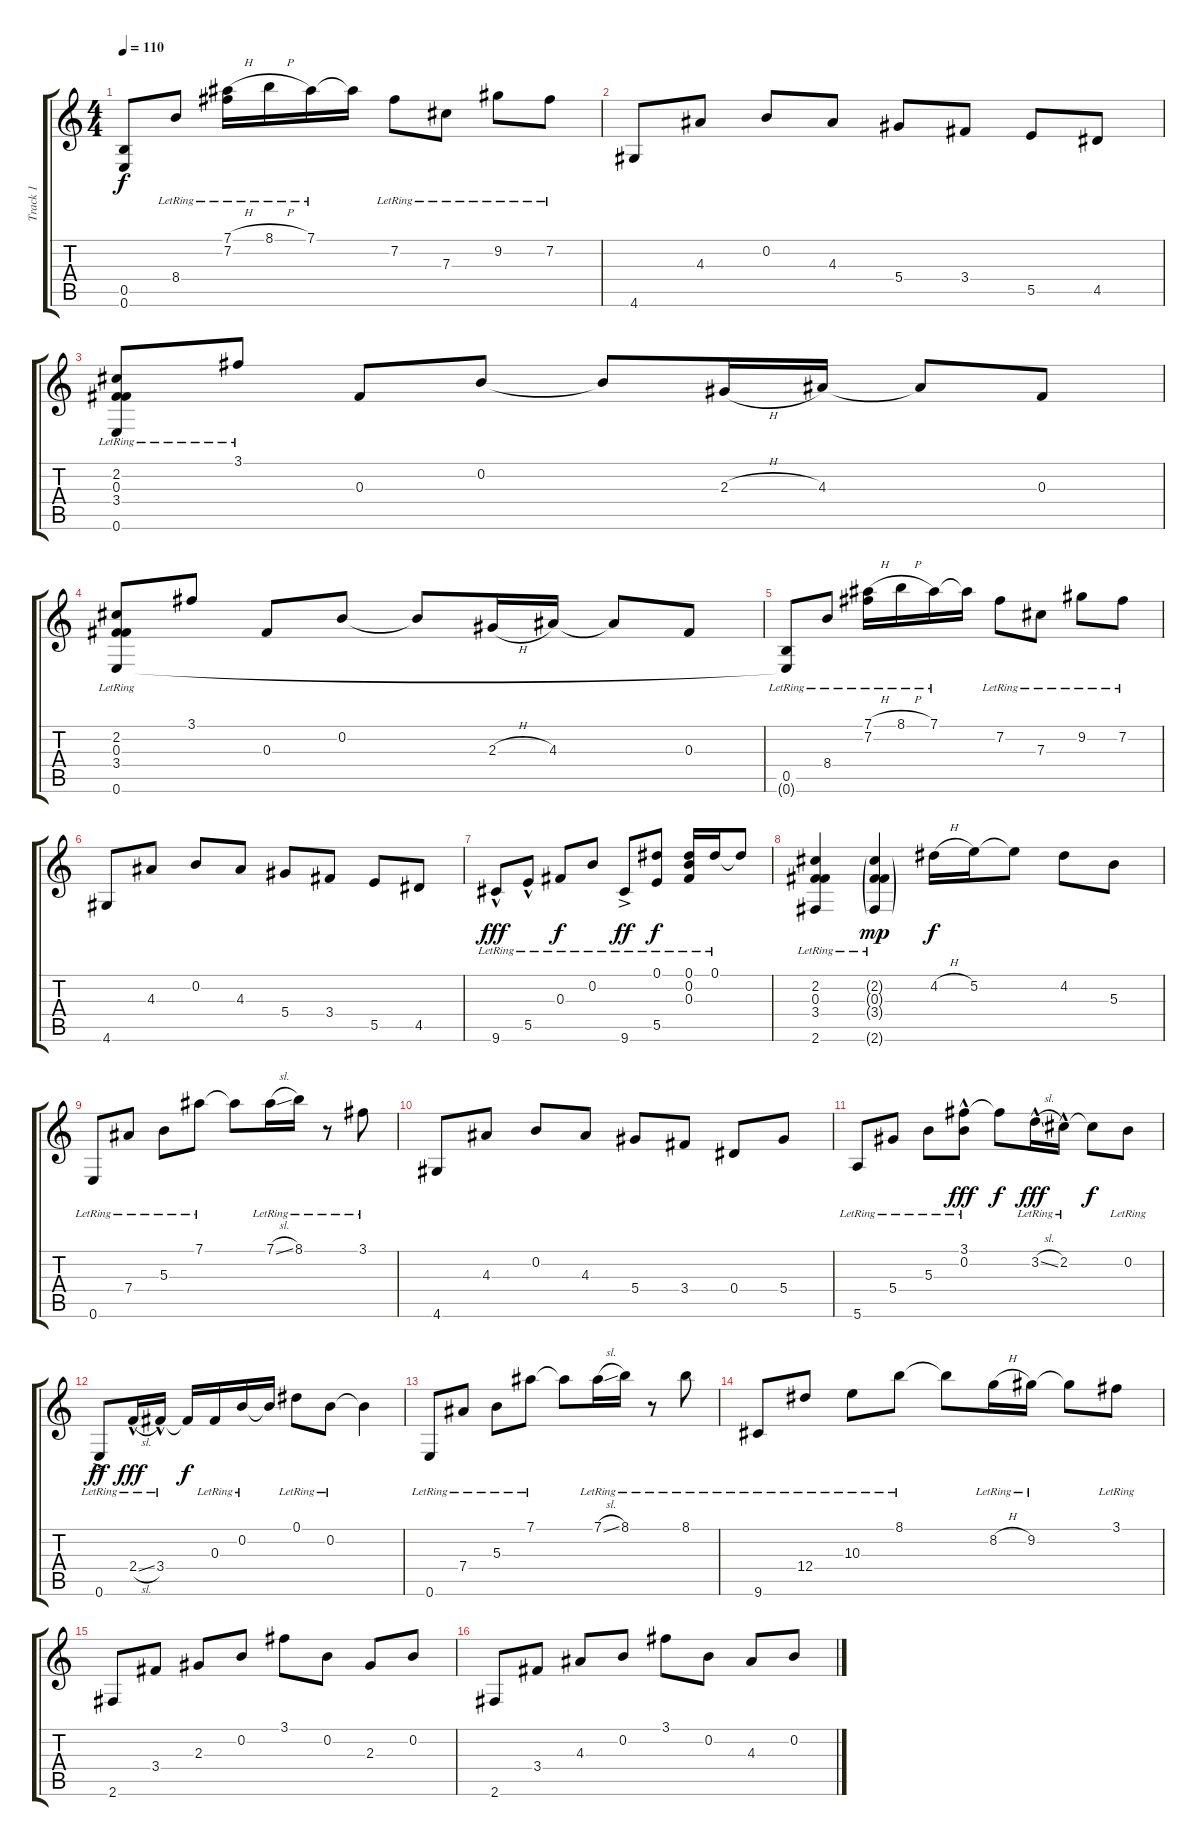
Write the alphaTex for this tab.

\track ("Track 1" "Track 1") {instrument acousticguitarsteel}
\staff {score tabs}
\tuning (Eb4 B3 Gb3 Eb3 B2 E2) {hide}
\ts (4 4)
\tempo 110
\clef g2
\ks c
(0.5 0.6{t}).8{dy f} 8.4{lr}.8 (7.1{h lr} 7.2{lr}).16 8.1{h lr}.16 7.1{lr}.16 7.1{t}.16 7.2{lr}.8 7.3{lr}.8 9.2{lr}.8 7.2{lr}.8 |
4.6.8 4.3.8 0.2.8 4.3.8 5.4.8 3.4.8 5.5.8 4.5.8 |
(2.2{lr} 0.3{lr} 3.4{lr} 0.6{lr}).8 3.1{lr}.8 0.3.8 0.2.8 0.2{t}.8 2.3{h}.16 4.3.16 4.3{t}.8 0.3.8 |
(2.2{lr} 0.3{lr} 3.4{lr} 0.6{lr}).8 3.1.8 0.3.8 0.2.8 0.2{t}.8 2.3{h}.16 4.3.16 4.3{t}.8 0.3.8 |
(0.5{lr} 0.6{t}).8 8.4{lr}.8 (7.1{h lr} 7.2{lr}).16 8.1{h lr}.16 7.1{lr}.16 7.1{t}.16 7.2{lr}.8 7.3{lr}.8 9.2{lr}.8 7.2{lr}.8 |
4.6.8 4.3.8 0.2.8 4.3.8 5.4.8 3.4.8 5.5.8 4.5.8 |
9.6{hac lr}.8{dy fff} 5.5{hac lr}.8 0.3{lr}.8{dy f} 0.2{lr}.8 9.6{ac lr}.8{dy ff} (0.1{lr} 5.5{lr}).8{dy f} (0.1{lr} 0.2{lr} 0.3{lr}).16 0.1{lr}.16 0.1{t}.8 |
(2.2{lr} 0.3{lr} 3.4{lr} 2.6{lr}).4 (2.2{g lr} 0.3{g lr} 3.4{g lr} 2.6{g lr}).4{dy mp} 4.2{h}.16{dy f} 5.2.16 5.2{t}.8 4.2.8 5.3.8 |
0.6{lr}.8 7.4{lr}.8 5.3{lr}.8 7.1{lr}.8 7.1{t}.8 7.1{sl lr}.16 8.1{lr}.16 r.8 3.1{lr}.8 |
4.6.8 4.3.8 0.2.8 4.3.8 5.4.8 3.4.8 0.4.8 5.4.8 |
5.6{lr}.8 5.4{lr}.8 5.3{lr}.8 (3.1{hac lr} 0.2{hac lr}).8{dy fff} 3.1{t}.8{dy f} 3.2{sl hac lr}.16{dy fff} 2.2{hac lr}.16 2.2{t}.8{dy f} 0.2{lr}.8 |
0.6{ac lr}.8{dy ff} 2.4{sl hac lr}.16{dy fff} 3.4{hac lr}.16 3.4{t}.16{dy f} 0.3{lr}.16 0.2{lr}.16 0.2{t}.16 0.1{lr}.8 0.2{lr}.8 0.2{t}.4 |
0.6{lr}.8 7.4{lr}.8 5.3{lr}.8 7.1{lr}.8 7.1{t}.8 7.1{sl lr}.16 8.1{lr}.16 r.8 8.1{lr}.8 |
9.6{lr}.8 12.4{lr}.8 10.3{lr}.8 8.1{lr}.8 8.1{t}.8 8.2{h lr}.16 9.2{lr}.16 9.2{t}.8 3.1{lr}.8 |
2.6.8 3.4.8 2.3.8 0.2.8 3.1.8 0.2.8 2.3.8 0.2.8 |
2.6.8 3.4.8 4.3.8 0.2.8 3.1.8 0.2.8 4.3.8 0.2.8
